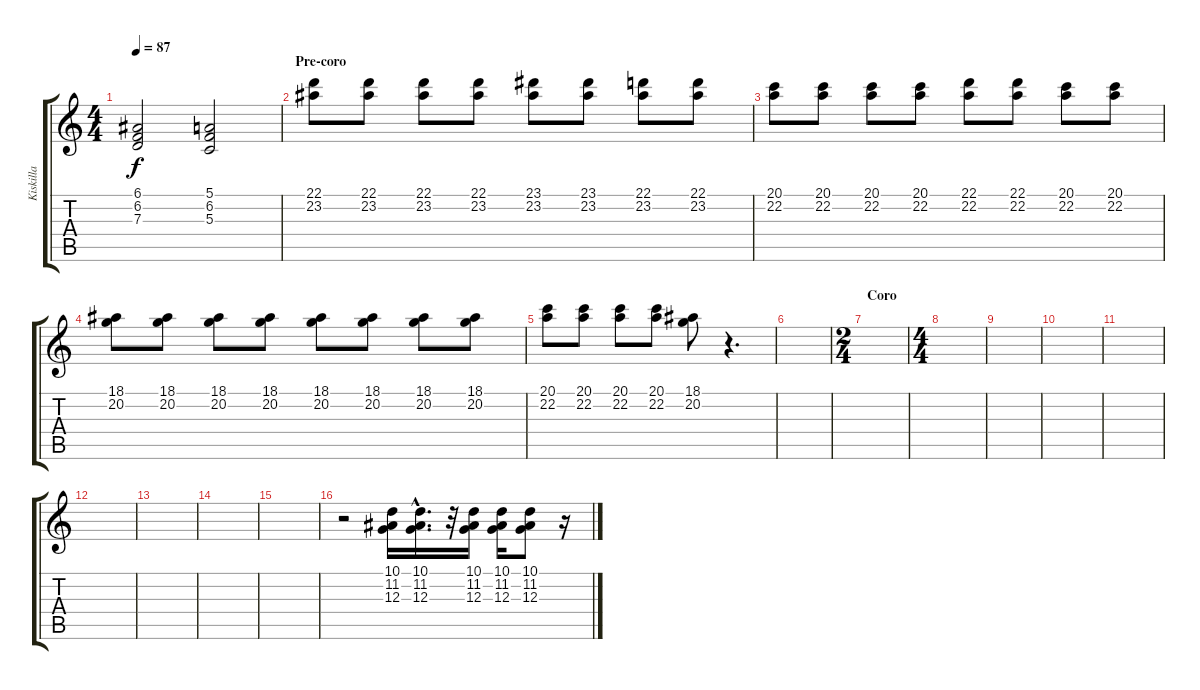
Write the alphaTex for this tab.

\track ("Kiskilla" "Kiskilla") {instrument stringensemble1}
\staff {score tabs}
\tuning (E4 B3 G3 D3 A2 E2) {hide}
\ts (4 4)
\tempo 87
\clef g2
\ks c
(6.1 6.2 7.3).2{dy f} (5.1 6.2 5.3).2 |
\section ("" "Pre-coro")
(22.1 23.2).8{volume 14 instrument acousticgrandpiano} (22.1 23.2).8 (22.1 23.2).8 (22.1 23.2).8 (23.1 23.2).8 (23.1 23.2).8 (22.1 23.2).8 (22.1 23.2).8 |
(20.1 22.2).8 (20.1 22.2).8 (20.1 22.2).8 (20.1 22.2).8 (22.1 22.2).8 (22.1 22.2).8 (20.1 22.2).8 (20.1 22.2).8 |
(18.1 20.2).8 (18.1 20.2).8 (18.1 20.2).8 (18.1 20.2).8 (18.1 20.2).8 (18.1 20.2).8 (18.1 20.2).8 (18.1 20.2).8 |
(20.1 22.2).8 (20.1 22.2).8 (20.1 22.2).8 (20.1 22.2).8 (18.1 20.2).8 r.4{d} |
|
\ts (2 4)
\section ("" "Coro")
|
\ts (4 4)
|
|
|
|
|
|
|
|
r.2 (10.1 11.2 12.3).16{volume 9 instrument stringensemble1} (10.1{hac} 11.2{hac} 12.3{hac}).16{d} r.32 (10.1 11.2 12.3).16 (10.1 11.2 12.3).16 (10.1 11.2 12.3).8 r.16
